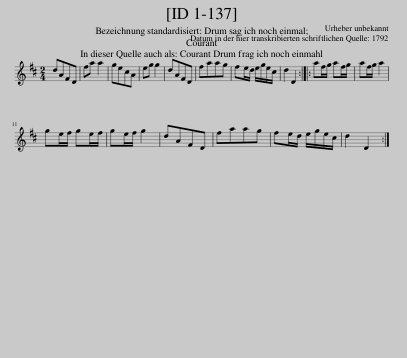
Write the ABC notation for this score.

X:1
L:1/8
M:2/4
I:linebreak $
K:D
V:1 treble
V:1
 dAFD | fa a2 | gecA | eg g2 | dAFD | %5
 faag | fe/d/ e/g/e/c/ | d2 D2 :: af/g/ af/g/ | af/g/ a2 |$ %10
 ge/f/ ge/f/ | ge/f/ g2 | dAFD | faag | fe/d/ e/g/e/c/ | %15
 d2 D2 :| %16
